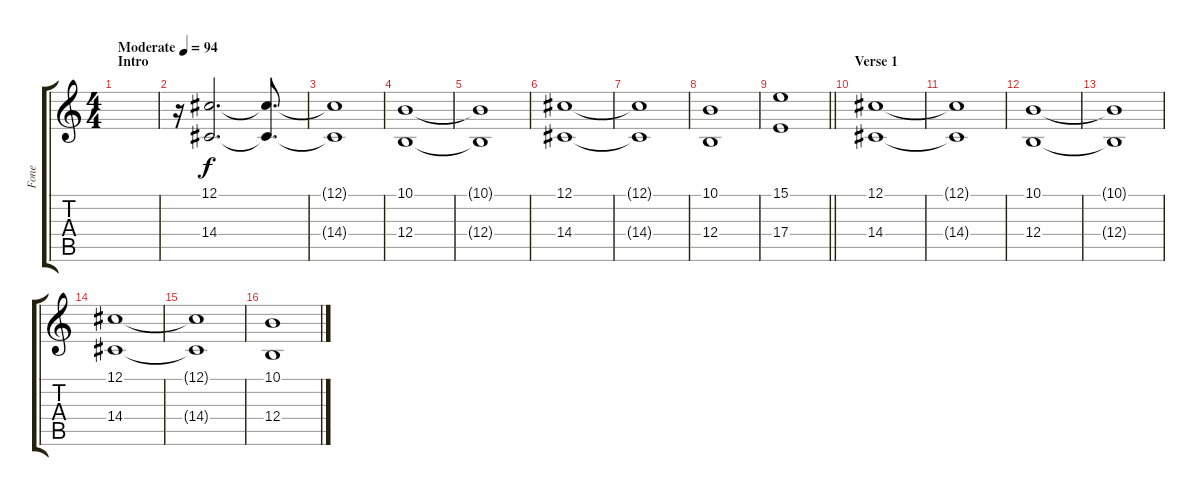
\track ("Fone" "Fone") {instrument synthvoice}
\staff {score tabs}
\tuning (Db4 Ab3 E3 B2 Gb2 B1) {hide}
\ts (4 4)
\section ("" "Intro")
\tempo (94 "Moderate")
\clef g2
\ks c
|
r.16 (12.1 14.4).2{d} (12.1{t} 14.4{t}).8{d} |
(12.1{t} 14.4{t}).1 |
(10.1 12.4).1 |
(10.1{t} 12.4{t}).1 |
(12.1 14.4).1 |
(12.1{t} 14.4{t}).1 |
(10.1 12.4).1 |
\barLineRight lightlight
(15.1 17.4).1 |
\section ("" "Verse 1")
(12.1 14.4).1 |
(12.1{t} 14.4{t}).1 |
(10.1 12.4).1 |
(10.1{t} 12.4{t}).1 |
(12.1 14.4).1 |
(12.1{t} 14.4{t}).1 |
(10.1 12.4).1
